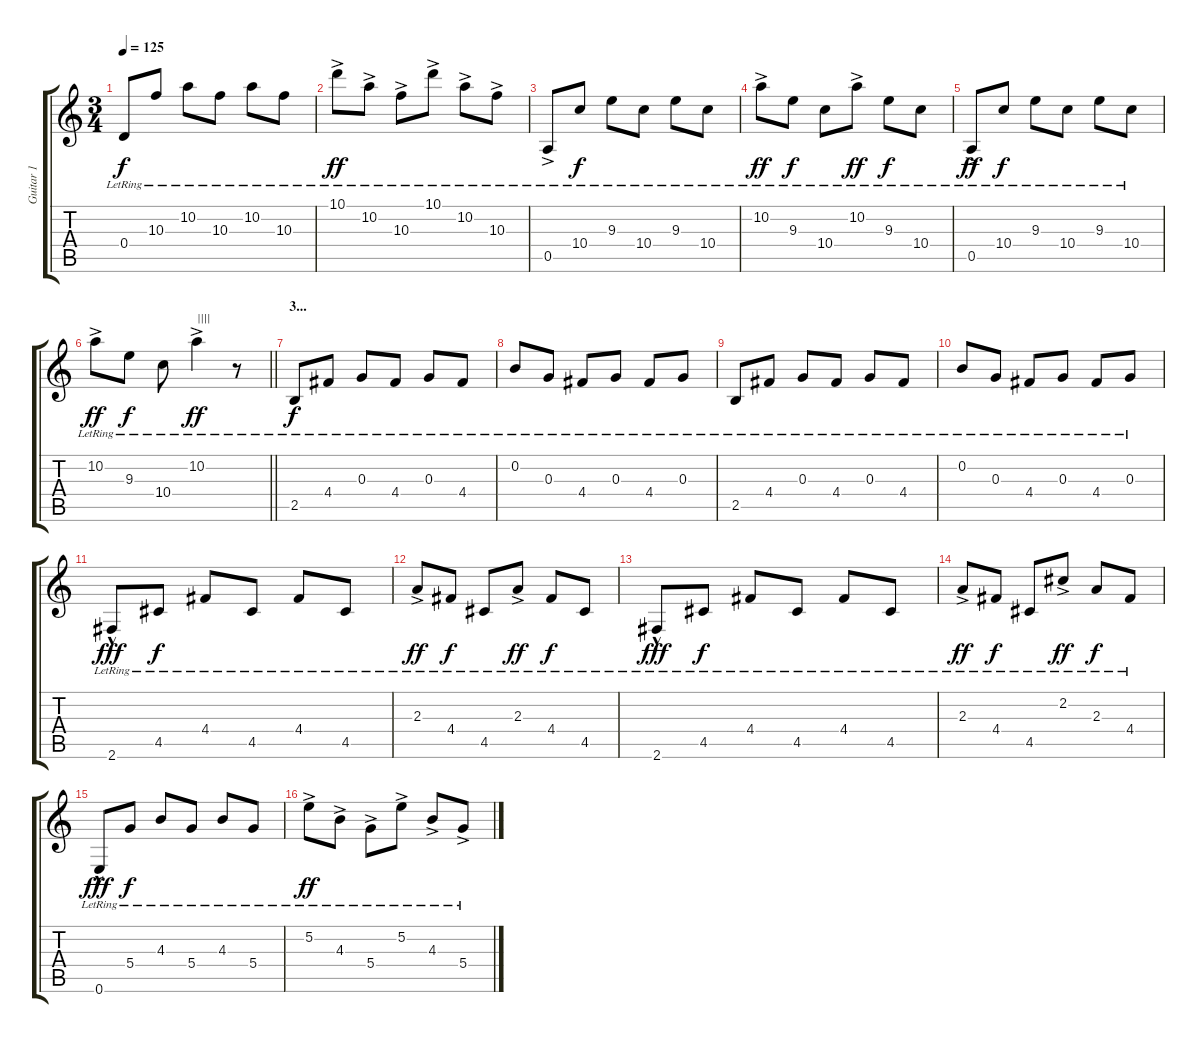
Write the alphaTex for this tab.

\track ("Guitar 1" "Guitar 1") {instrument acousticguitarnylon}
\staff {score tabs}
\tuning (E4 B3 G3 D3 A2 E2) {hide}
\ts (3 4)
\tempo 125
\clef g2
\ks c
0.4{lr}.8{dy f} 10.3{lr}.8 10.2{lr}.8 10.3{lr}.8 10.2{lr}.8 10.3{lr}.8 |
10.1{ac lr}.8{dy ff} 10.2{ac lr}.8 10.3{ac lr}.8 10.1{ac lr}.8 10.2{ac lr}.8 10.3{ac lr}.8 |
0.5{ac lr}.8 10.4{lr}.8{dy f} 9.3{lr}.8 10.4{lr}.8 9.3{lr}.8 10.4{lr}.8 |
10.2{ac lr}.8{dy ff} 9.3{lr}.8{dy f} 10.4{lr}.8 10.2{ac lr}.8{dy ff} 9.3{lr}.8{dy f} 10.4{lr}.8 |
0.5{ac lr}.8{dy ff} 10.4{lr}.8{dy f} 9.3{lr}.8 10.4{lr}.8 9.3{lr}.8 10.4{lr}.8 |
\barLineRight lightlight
10.2{ac lr}.8{dy ff} 9.3{lr}.8{dy f} 10.4{lr}.8 10.2{ac lr}.4{txt "||||" dy ff} r.8 |
\section ("" "3...")
2.5{lr}.8{dy f} 4.4{lr}.8 0.3{lr}.8 4.4{lr}.8 0.3{lr}.8 4.4{lr}.8 |
0.2{lr}.8 0.3{lr}.8 4.4{lr}.8 0.3{lr}.8 4.4{lr}.8 0.3{lr}.8 |
2.5{lr}.8 4.4{lr}.8 0.3{lr}.8 4.4{lr}.8 0.3{lr}.8 4.4{lr}.8 |
0.2{lr}.8 0.3{lr}.8 4.4{lr}.8 0.3{lr}.8 4.4{lr}.8 0.3{lr}.8 |
2.6{hac lr}.8{dy fff} 4.5{lr}.8{dy f} 4.4{lr}.8 4.5{lr}.8 4.4{lr}.8 4.5{lr}.8 |
2.3{ac lr}.8{dy ff} 4.4{lr}.8{dy f} 4.5{lr}.8 2.3{ac lr}.8{dy ff} 4.4{lr}.8{dy f} 4.5{lr}.8 |
2.6{hac lr}.8{dy fff} 4.5{lr}.8{dy f} 4.4{lr}.8 4.5{lr}.8 4.4{lr}.8 4.5{lr}.8 |
2.3{ac lr}.8{dy ff} 4.4{lr}.8{dy f} 4.5{lr}.8 2.2{ac lr}.8{dy ff} 2.3{lr}.8{dy f} 4.4{lr}.8 |
0.6{hac lr}.8{dy fff} 5.4{lr}.8{dy f} 4.3{lr}.8 5.4{lr}.8 4.3{lr}.8 5.4{lr}.8 |
5.2{ac lr}.8{dy ff} 4.3{ac lr}.8 5.4{ac lr}.8 5.2{ac lr}.8 4.3{ac lr}.8 5.4{ac lr}.8
